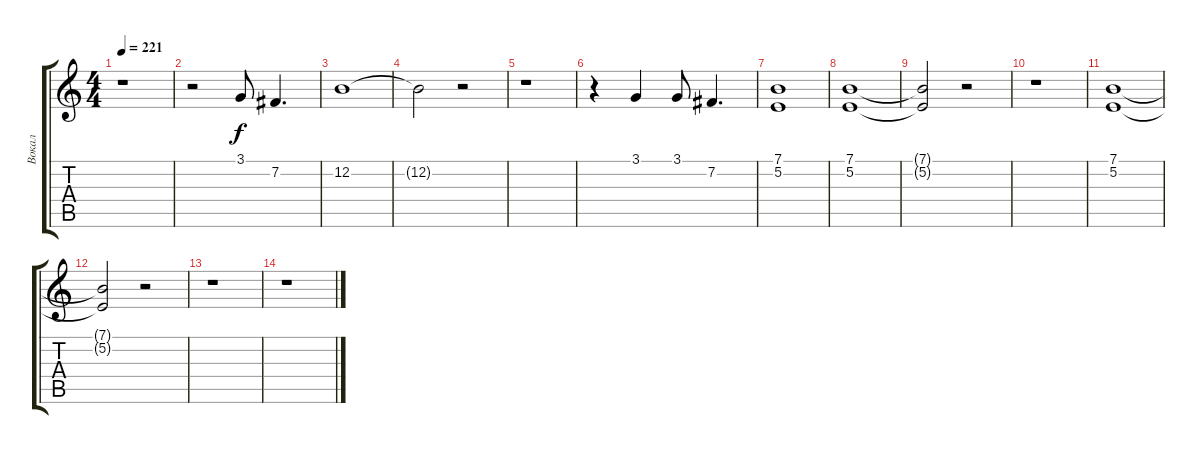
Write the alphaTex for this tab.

\track ("Вокал" "Вокал") {instrument oboe}
\staff {score tabs}
\tuning (E4 B3 G3 D3 A2 E2) {hide}
\ts (4 4)
\tempo 221
\clef g2
\ks c
r.1{dy f} |
r.2 3.1.8 7.2.4{d} |
12.2.1 |
12.2{t}.2 r.2 |
r.1 |
r.4 3.1.4 3.1.8 7.2.4{d} |
(7.1 5.2).1 |
(7.1 5.2).1 |
(7.1{t} 5.2{t}).2 r.2 |
r.1 |
(7.1 5.2).1 |
(7.1{t} 5.2{t}).2 r.2 |
r.1 |
r.1
